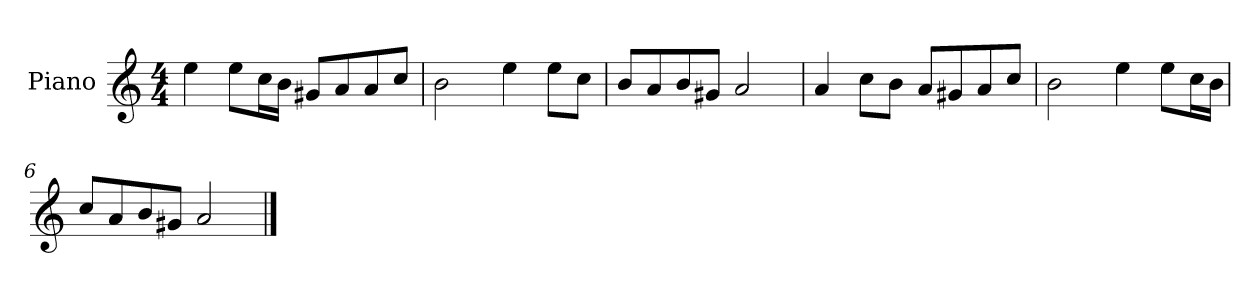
**kern
*part1
*staff1
*I"Piano
*I'P-no
*clefG2
*k[]
*M4/4
*MM90
=1
4ee\
8ee\L
16cc\L
16b\JJ
8g#X/L
8a/
8a/
8cc/J
=2
2b\
4ee\
8ee\L
8cc\J
=3
8b/L
8a/
8b/
8g#X/J
2a/
=4
4a/
8cc\L
8b\J
8a/L
8g#X/
8a/
8cc/J
=5
2b\
4ee\
8ee\L
16cc\L
16b\JJ
=6
8cc/L
8a/
8b/
8g#X/J
2a/
==
*-
